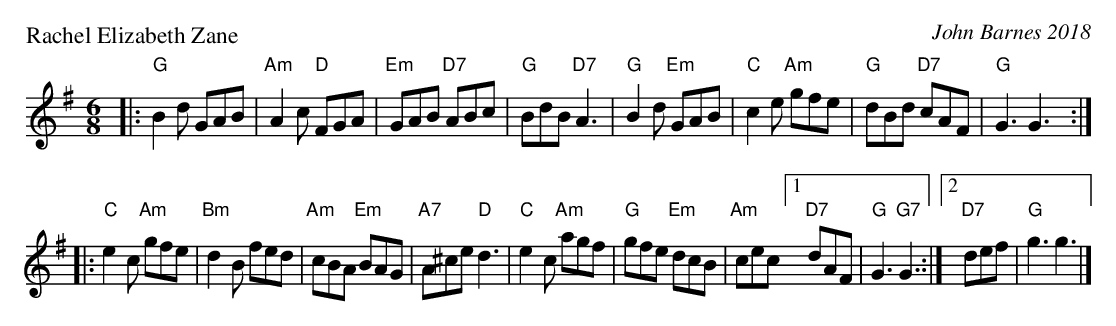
X:1
P: Rachel Elizabeth Zane
C: John Barnes 2018
M: 6/8
L: 1/8
K: G
|:\
"G"B2d GAB | "Am"A2c "D"FGA | "Em"GAB "D7"ABc | "G"BdB "D7"A3 |\
"G"B2d "Em"GAB | "C"c2e "Am"gfe | "G"dBd "D7"cAF | "G"G3 G3 :|
|:\
"C"e2c "Am"gfe | "Bm"d2B fed | "Am"cBA "Em"BAG | "A7"A^ce "D"d3 |\
"C"e2c "Am"agf | "G"gfe "Em"dcB | "Am"cec [1 "D7"dAF | "G"G3 "G7"G3 :|2 "D7"def | "G"g3 g3 |]
